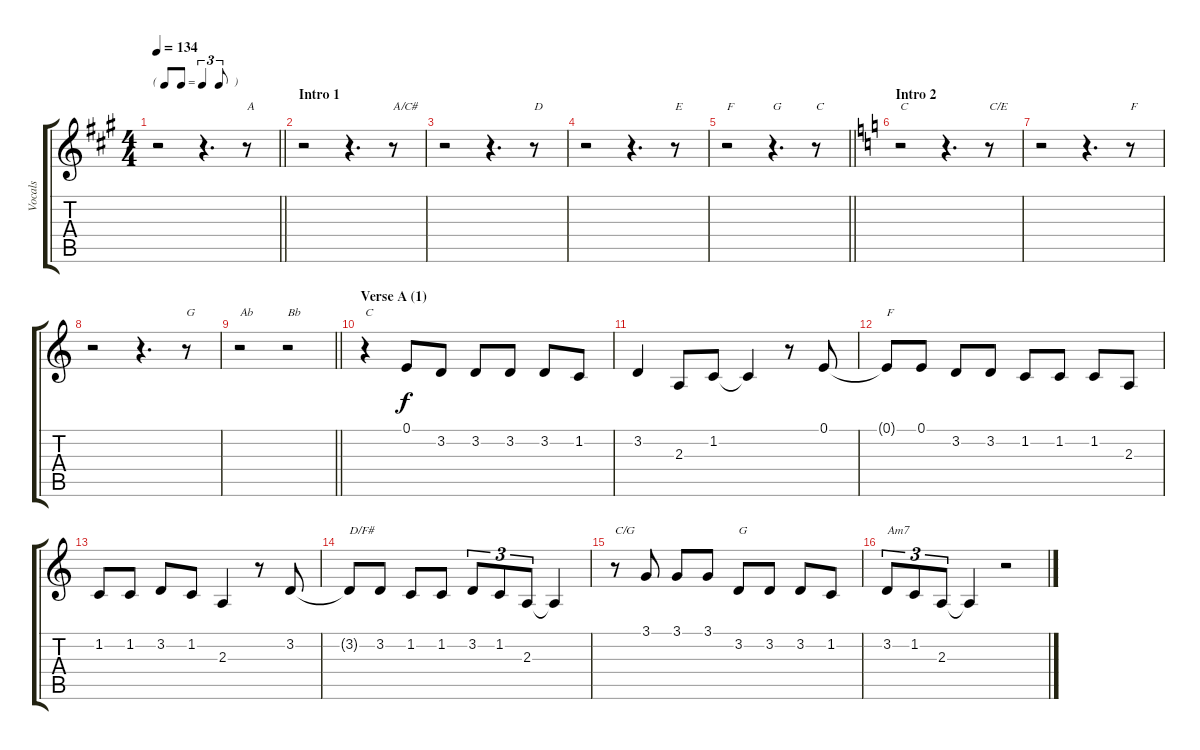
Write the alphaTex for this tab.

\track ("Vocals" "Vocals") {instrument sopranosax}
\staff {score tabs}
\tuning (E4 B3 G3 D3 A2 E2) {hide}
\ts (4 4)
\tf triplet8th
\tempo 134
\clef g2
\barLineRight lightlight
\ks a
r.2{dy f instrument sopranosax} r.4{d} r.8{txt "A"} |
\section ("" "Intro 1")
r.2 r.4{d} r.8{txt "A/C#"} |
r.2 r.4{d} r.8{txt "D"} |
r.2 r.4{d} r.8{txt "E"} |
\barLineRight lightlight
r.2{txt "F"} r.4{d txt "G"} r.8{txt "C"} |
\section ("" "Intro 2")
\ks c
r.2{txt "C"} r.4{d} r.8{txt "C/E"} |
r.2 r.4{d} r.8{txt "F"} |
r.2 r.4{d} r.8{txt "G"} |
\barLineRight lightlight
r.2{txt "Ab"} r.2{txt "Bb"} |
\section ("" "Verse A (1)")
r.4{txt "C"} 0.1.8 3.2.8 3.2.8 3.2.8 3.2.8 1.2.8 |
3.2.4 2.3.8 1.2.8 1.2{t}.4 r.8 0.1.8 |
0.1{t}.8{txt "F"} 0.1.8 3.2.8 3.2.8 1.2.8 1.2.8 1.2.8 2.3.8 |
1.2.8 1.2.8 3.2.8 1.2.8 2.3.4 r.8 3.2.8 |
3.2{t}.8{txt "D/F#"} 3.2.8 1.2.8 1.2.8 3.2.8{tu (3 2)} 1.2.8{tu (3 2)} 2.3.8{tu (3 2)} 2.3{t}.4 |
r.8{txt "C/G"} 3.1.8 3.1.8 3.1.8 3.2.8{txt "G"} 3.2.8 3.2.8 1.2.8 |
3.2.8{tu (3 2) txt "Am7"} 1.2.8{tu (3 2)} 2.3.8{tu (3 2)} 2.3{t}.4 r.2
